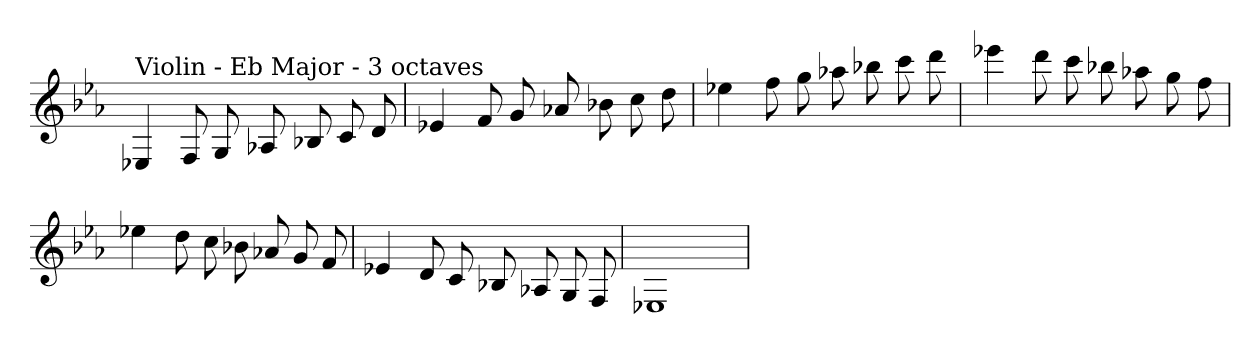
**kern
*part1
*staff1
*clefG2
*k[b-e-a-]
*E-:
=
!LO:TX:a:t=Violin - Eb Major - 3 octaves
4E-X
8F
8G
8A-X
8B-X
8c
8d
=
4e-X
8f
8g
8a-X
8b-X
8cc
8dd
=
4ee-X
8ff
8gg
8aa-X
8bb-X
8ccc
8ddd
=
4eee-X
8ddd
8ccc
8bb-X
8aa-X
8gg
8ff
=
4ee-X
8dd
8cc
8b-X
8a-X
8g
8f
=
4e-X
8d
8c
8B-X
8A-X
8G
8F
=
1E-X
=
*-
